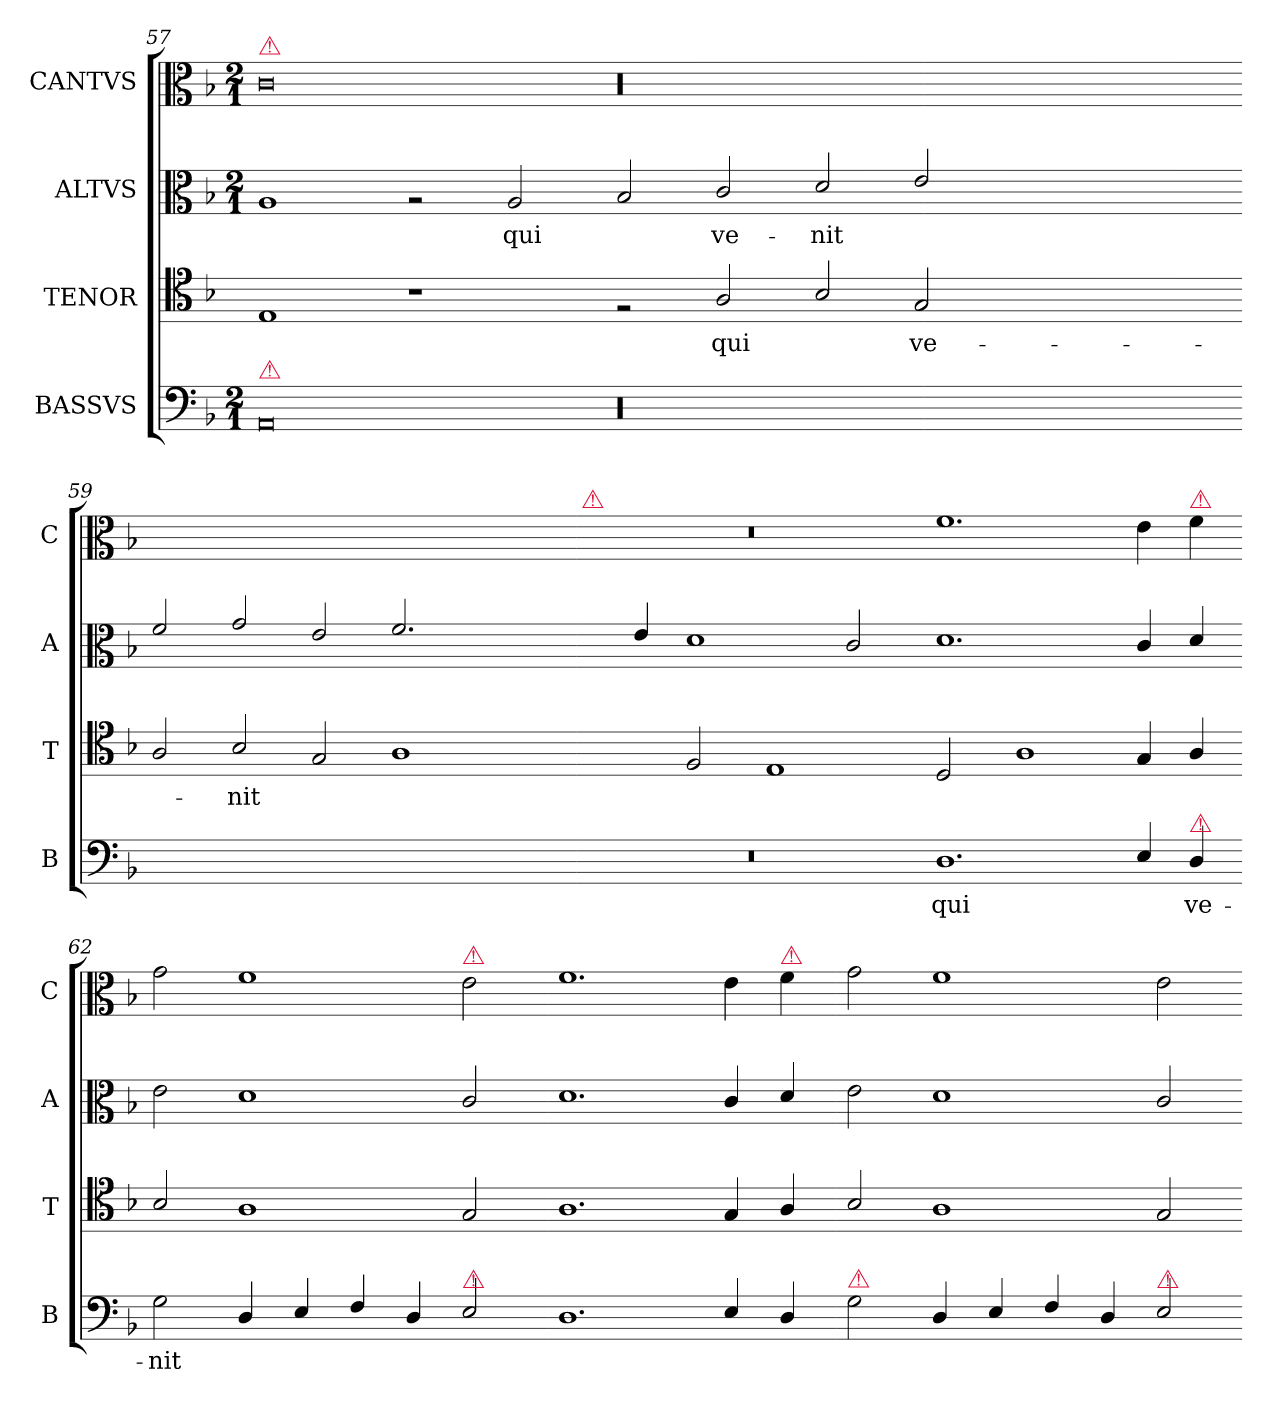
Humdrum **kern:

**kern	**text	**kern	**text	**kern	**text	**kern
*part4	*part4	*part3	*part3	*part2	*part2	*part1
*staff4	*staff4	*staff3	*staff3	*staff2	*staff2	*staff1
*I"BASSVS	*	*I"TENOR	*	*I"ALTVS	*	*I"CANTVS
*I'B	*	*I'T	*	*I'A	*	*I'C
*clefF4	*	*clefC4	*	*clefC3	*	*clefC3
*k[b-]	*	*k[b-]	*	*k[b-]	*	*k[b-]
*d:	*	*d:	*	*d:	*	*d:
*M2/1	*	*	*	*M2/1	*	*M2/1
=57	=57	=57	=57	=57	=57	=57
!	!	!	!	!	!	!LO:TX:a:color=crimson:t=⚠
!LO:TX:a:color=crimson:t=⚠	!	!	!	!	!	!
0AA	.	1E	.	1A	.	0c
.	.	1r	.	2rA	.	.
.	.	.	.	2A/	qui	.
=58-	=58-	=58-	=58-	=58-	=58-	=58-
00r	.	2rF	.	2B-/	.	00r
.	.	2A/	qui	2c/	ve-	.
.	.	2B-/	.	2d/	-nit	.
.	.	2G/	ve-	2e/	.	.
.	.	0ryy	.	0ryy	.	.
=59-	=59-	=59-	=59-	=59-	=59-	=59-
0ryy	.	2A/	.	2f/	.	0ryy
.	.	2B-/	-nit	2g/	.	.
.	.	2G/	.	2e/	.	.
.	.	1A\	.	2.f/	.	.
2ryy	.	.	.	.	.	2ryy
.	.	.	.	4ryy	.	.
=60-	=60-	=60-	=60-	=60-	=60-	=60-
!	!	!	!	!	!	!LO:TX:a:color=crimson:t=⚠
0r	.	2ryy	.	4ryy	.	0r
.	.	.	.	4e/	.	.
.	.	2F/	.	1d	.	.
.	.	1E	.	.	.	.
.	.	.	.	2c/	.	.
=61-	=61-	=61-	=61-	=61-	=61-	=61-
1.D	qui	2D/	.	1.d	.	1.f
.	.	1A	.	.	.	.
4E/	.	4G/	.	4c/	.	4e\
!	!	!	!	!	!	!LO:TX:a:color=crimson:t=⚠
!LO:TX:a:color=crimson:t=⚠	!	!	!	!	!	!
4D/	ve-	4A/	.	4d/	.	4f\
=62-	=62-	=62-	=62-	=62-	=62-	=62-
2G\	-nit	2B-/	.	2e\	.	2g\
4D/	.	1A	.	1d	.	1f
4E/	.	.	.	.	.	.
4F/	.	.	.	.	.	.
4D/	.	.	.	.	.	.
!	!	!	!	!	!	!LO:TX:a:color=crimson:t=⚠
!LO:TX:a:color=crimson:t=⚠	!	!	!	!	!	!
2E/	.	2G/	.	2c/	.	2e\
=63-	=63-	=63-	=63-	=63-	=63-	=63-
1.D	.	1.A	.	1.d	.	1.f
4E/	.	4G/	.	4c/	.	4e\
!	!	!	!	!	!	!LO:TX:a:color=crimson:t=⚠
4D/	.	4A/	.	4d/	.	4f\
=64-	=64-	=64-	=64-	=64-	=64-	=64-
!LO:TX:a:color=crimson:t=⚠	!	!	!	!	!	!
2G\	.	2B-/	.	2e\	.	2g\
4D/	.	1A	.	1d	.	1f
4E/	.	.	.	.	.	.
4F/	.	.	.	.	.	.
4D/	.	.	.	.	.	.
!LO:TX:a:color=crimson:t=⚠	!	!	!	!	!	!
2E/	.	2G/	.	2c/	.	2e\
=-	=-	=-	=-	=-	=-	=-
*-	*-	*-	*-	*-	*-	*-
